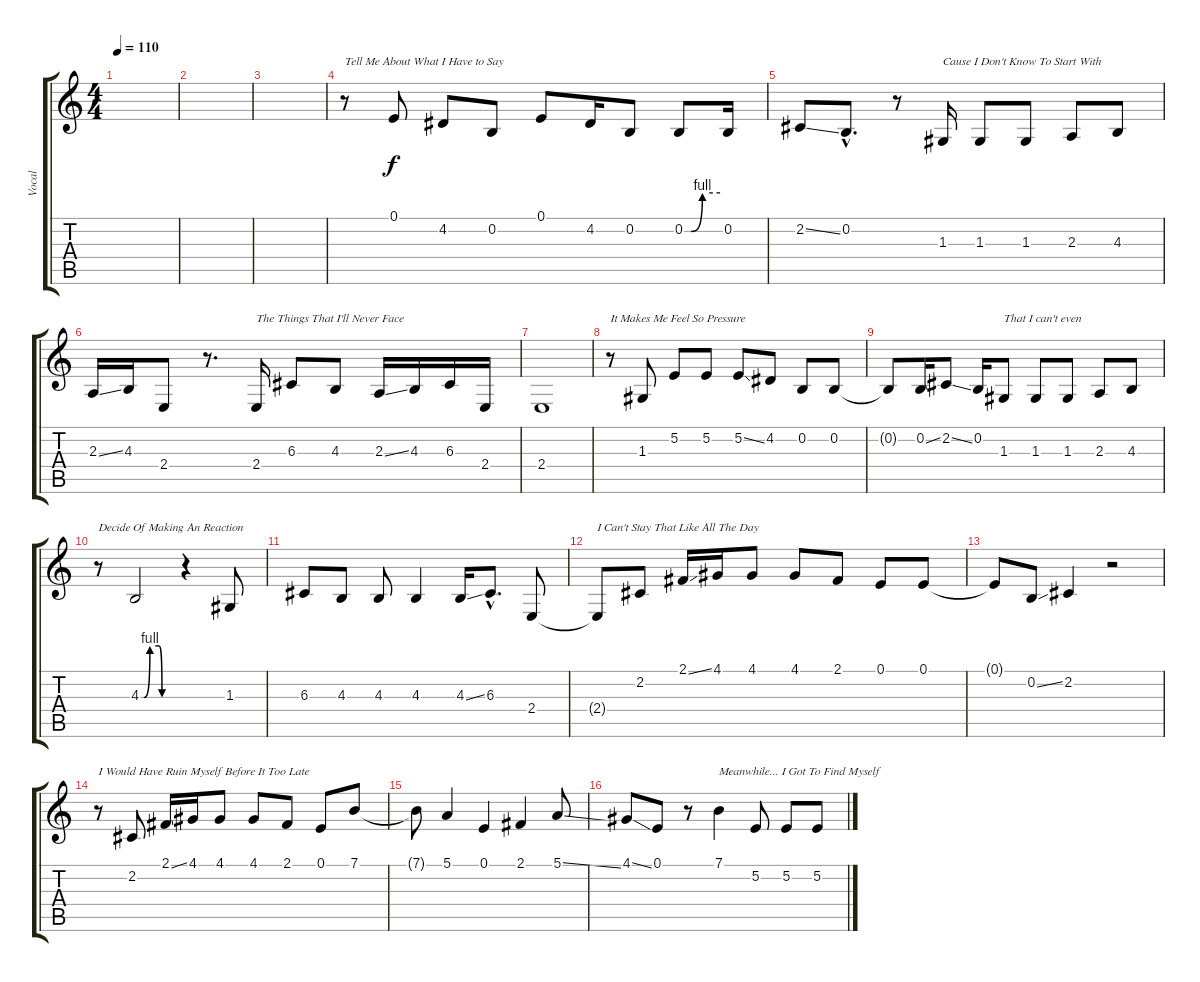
\track ("Vocal" "Vocal") {instrument violin}
\staff {score tabs}
\tuning (E4 B3 G3 D3 A2 E2) {hide}
\ts (4 4)
\tempo 110
\clef g2
\ks c
|
|
|
r.8{txt "Tell Me About What I Have to Say"} 0.1.8 4.2.8 0.2.8 0.1.8 4.2.16 0.2.8 0.2{be (custom 0 0 11 0 30 4 60 4)}.8 0.2.16 |
2.2{ss}.8 0.2{hac}.8{d} r.8 1.3.16{txt "Cause I Don't Know To Start With"} 1.3.8 1.3.8 2.3.8 4.3.8 |
2.3{ss}.16 4.3.16 2.4.8 r.8{d} 2.4.16{txt "The Things That I'll Never Face"} 6.3.8 4.3.8 2.3{ss}.16 4.3.16 6.3.16 2.4.16 |
2.4.1{volume 0} |
r.8{txt "It Makes Me Feel So Pressure" volume 12} 1.3.8 5.2.8 5.2.8 5.2{ss}.8 4.2.8 0.2.8 0.2.8 |
0.2{t}.8 0.2{ss}.16 2.2{ss}.8 0.2.16 1.3.8{txt "That I can't even"} 1.3.8 1.3.8 2.3.8 4.3.8 |
r.8{txt "Decide Of Making An Reaction"} 4.3{be (custom 0 0 5 0 15 4 30 4 35 0 39 0 42 0 48 0 60 0)}.2 r.4 1.3.8 |
6.3.8 4.3.8 4.3.8 4.3.4 4.3{ss}.16 6.3{hac}.8{d} 2.4.8 |
2.4{t}.8{txt "I Can't Stay That Like All The Day "} 2.2.8 2.1{ss}.16 4.1.16 4.1.8 4.1.8 2.1.8 0.1.8 0.1.8 |
0.1{t}.8 0.2{ss}.8 2.2.4 r.2 |
r.8{txt "I Would Have Ruin Myself Before It Too Late"} 2.2.8 2.1{ss}.16 4.1.16 4.1.8 4.1.8 2.1.8 0.1.8 7.1.8 |
7.1{t}.8 5.1.4 0.1.4 2.1.4 5.1{ss}.8 |
4.1{ss}.8 0.1.8 r.8 7.1.4{txt "Meanwhile... I Got To Find Myself"} 5.2.8 5.2.8 5.2{ss}.8
